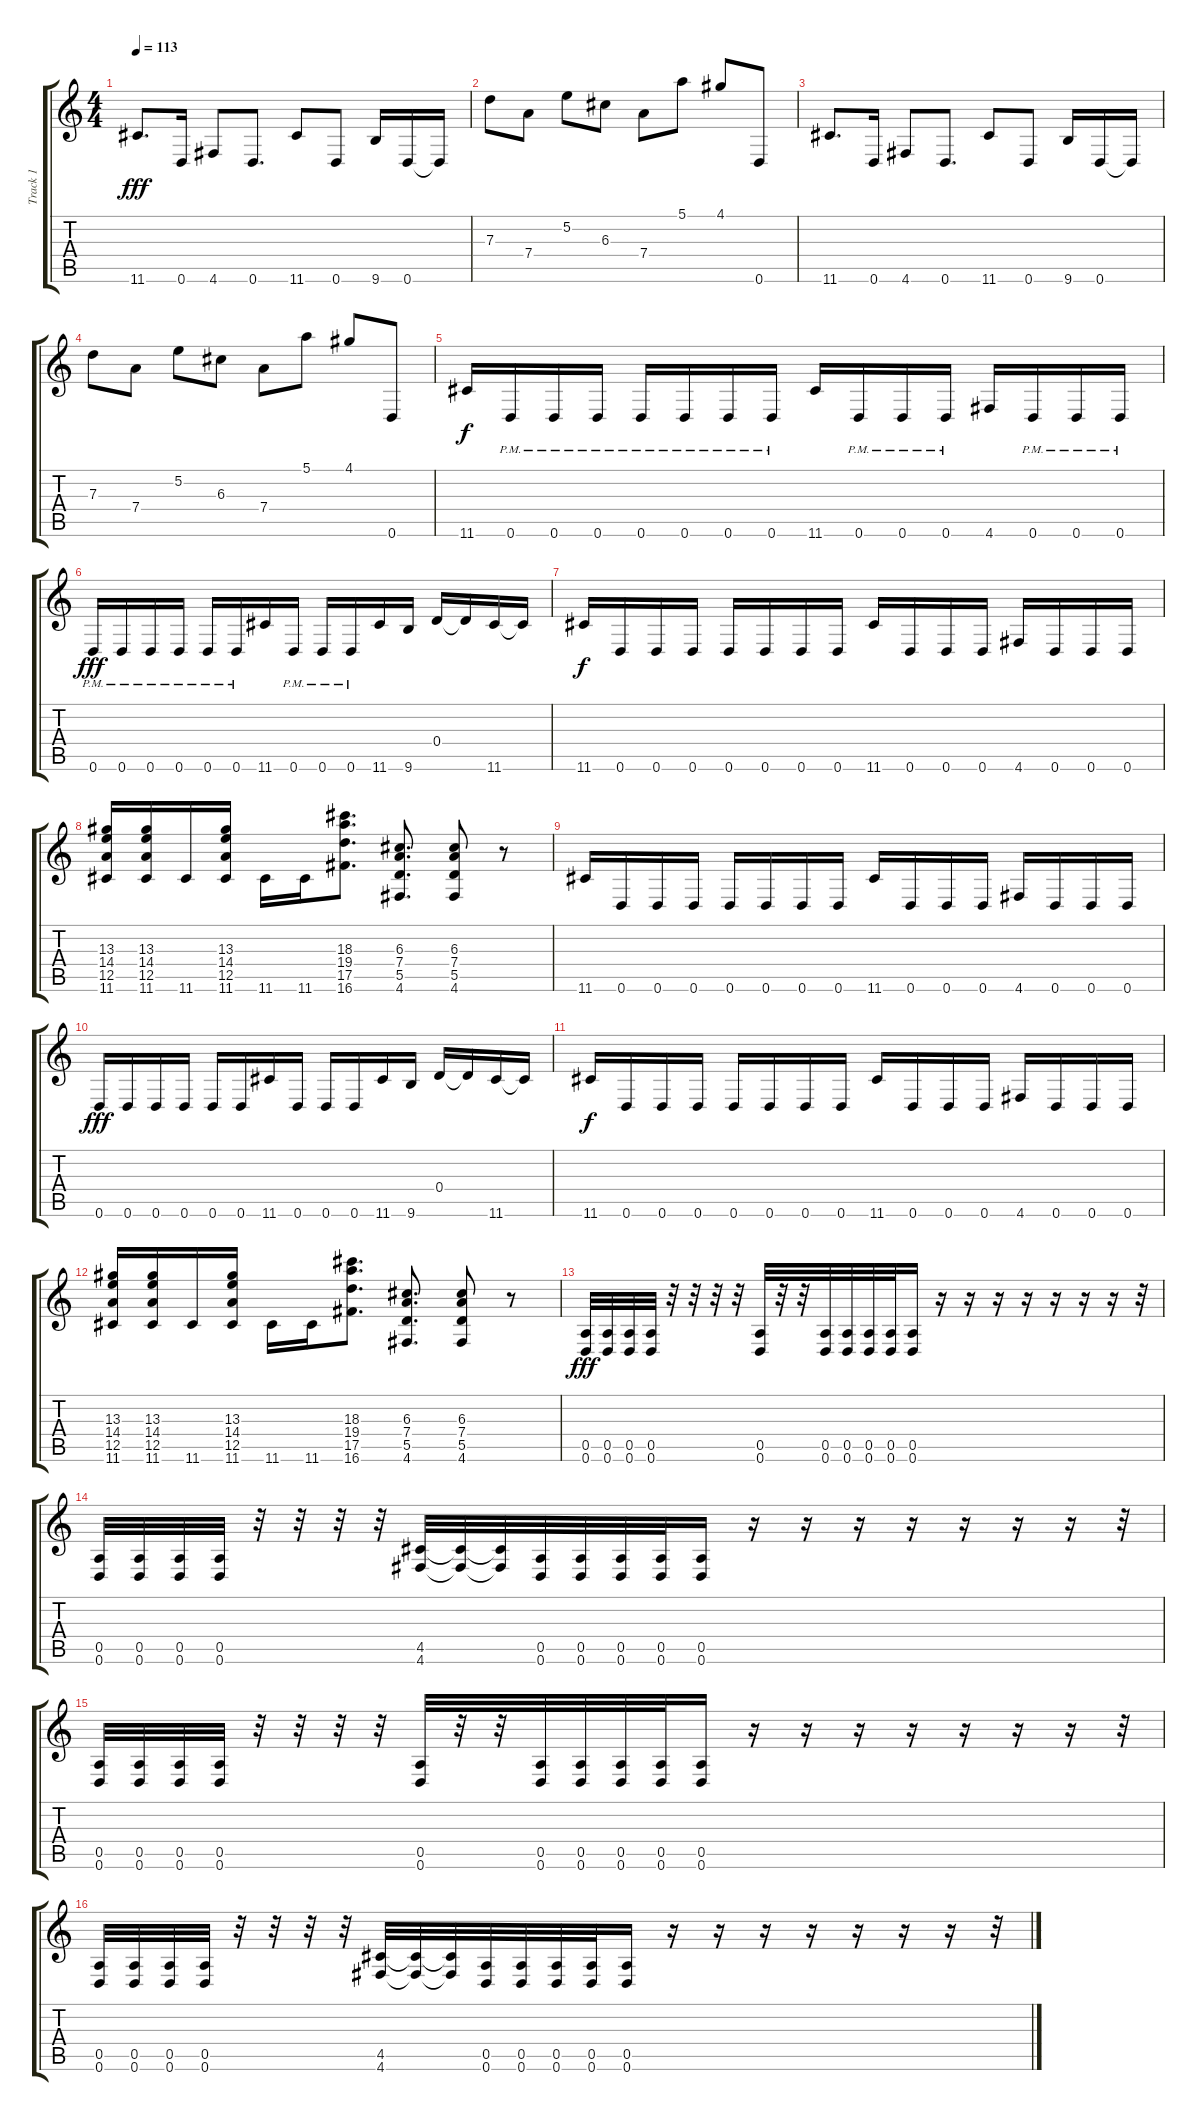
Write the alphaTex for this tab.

\track ("Track 1" "Track 1") {instrument distortionguitar}
\staff {score tabs}
\tuning (E4 B3 G3 D3 A2 D2) {hide}
\ts (4 4)
\tempo 113
\clef g2
\ks c
11.6.8{d dy fff} 0.6.16 4.6.8 0.6.8{d} 11.6.8 0.6.8 9.6.16 0.6.16 0.6{t}.16 |
7.3.8 7.4.8 5.2.8 6.3.8 7.4.8 5.1.8 4.1.8 0.6.8 |
11.6.8{d} 0.6.16 4.6.8 0.6.8{d} 11.6.8 0.6.8 9.6.16 0.6.16 0.6{t}.16 |
7.3.8 7.4.8 5.2.8 6.3.8 7.4.8 5.1.8 4.1.8 0.6.8 |
11.6.16{dy f} 0.6{pm}.16 0.6{pm}.16 0.6{pm}.16 0.6{pm}.16 0.6{pm}.16 0.6{pm}.16 0.6{pm}.16 11.6.16 0.6{pm}.16 0.6{pm}.16 0.6{pm}.16 4.6.16 0.6{pm}.16 0.6{pm}.16 0.6{pm}.16 |
0.6{pm}.16{dy fff} 0.6{pm}.16 0.6{pm}.16 0.6{pm}.16 0.6{pm}.16 0.6{pm}.16 11.6.16 0.6{pm}.16 0.6{pm}.16 0.6{pm}.16 11.6.16 9.6.16 0.4.16 0.4{t}.16 11.6.16 11.6{t}.16 |
11.6.16{dy f} 0.6.16 0.6.16 0.6.16 0.6.16 0.6.16 0.6.16 0.6.16 11.6.16 0.6.16 0.6.16 0.6.16 4.6.16 0.6.16 0.6.16 0.6.16 |
(13.3 14.4 12.5 11.6).16 (13.3 14.4 12.5 11.6).16 11.6.16 (13.3 14.4 12.5 11.6).16 11.6.16 11.6.16 (18.3 19.4 17.5 16.6).8{d} (6.3 7.4 5.5 4.6).8{d} (6.3 7.4 5.5 4.6).8 r.8 |
11.6.16 0.6.16 0.6.16 0.6.16 0.6.16 0.6.16 0.6.16 0.6.16 11.6.16 0.6.16 0.6.16 0.6.16 4.6.16 0.6.16 0.6.16 0.6.16 |
0.6.16{dy fff} 0.6.16 0.6.16 0.6.16 0.6.16 0.6.16 11.6.16 0.6.16 0.6.16 0.6.16 11.6.16 9.6.16 0.4.16 0.4{t}.16 11.6.16 11.6{t}.16 |
11.6.16{dy f} 0.6.16 0.6.16 0.6.16 0.6.16 0.6.16 0.6.16 0.6.16 11.6.16 0.6.16 0.6.16 0.6.16 4.6.16 0.6.16 0.6.16 0.6.16 |
(13.3 14.4 12.5 11.6).16 (13.3 14.4 12.5 11.6).16 11.6.16 (13.3 14.4 12.5 11.6).16 11.6.16 11.6.16 (18.3 19.4 17.5 16.6).8{d} (6.3 7.4 5.5 4.6).8{d} (6.3 7.4 5.5 4.6).8 r.8 |
(0.5 0.6).32{dy fff} (0.5 0.6).32 (0.5 0.6).32 (0.5 0.6).32 r.32 r.32 r.32 r.32 (0.5 0.6).32 r.32 r.32 (0.5 0.6).32 (0.5 0.6).32 (0.5 0.6).32 (0.5 0.6).32 (0.5 0.6).16 r.16 r.16 r.16 r.16 r.16 r.16 r.16 r.32 |
(0.5 0.6).32 (0.5 0.6).32 (0.5 0.6).32 (0.5 0.6).32 r.32 r.32 r.32 r.32 (4.5 4.6).32 (4.5{t} 4.6{t}).32 (4.5{t} 4.6{t}).32 (0.5 0.6).32 (0.5 0.6).32 (0.5 0.6).32 (0.5 0.6).32 (0.5 0.6).16 r.16 r.16 r.16 r.16 r.16 r.16 r.16 r.32 |
(0.5 0.6).32 (0.5 0.6).32 (0.5 0.6).32 (0.5 0.6).32 r.32 r.32 r.32 r.32 (0.5 0.6).32 r.32 r.32 (0.5 0.6).32 (0.5 0.6).32 (0.5 0.6).32 (0.5 0.6).32 (0.5 0.6).16 r.16 r.16 r.16 r.16 r.16 r.16 r.16 r.32 |
(0.5 0.6).32 (0.5 0.6).32 (0.5 0.6).32 (0.5 0.6).32 r.32 r.32 r.32 r.32 (4.5 4.6).32 (4.5{t} 4.6{t}).32 (4.5{t} 4.6{t}).32 (0.5 0.6).32 (0.5 0.6).32 (0.5 0.6).32 (0.5 0.6).32 (0.5 0.6).16 r.16 r.16 r.16 r.16 r.16 r.16 r.16 r.32
